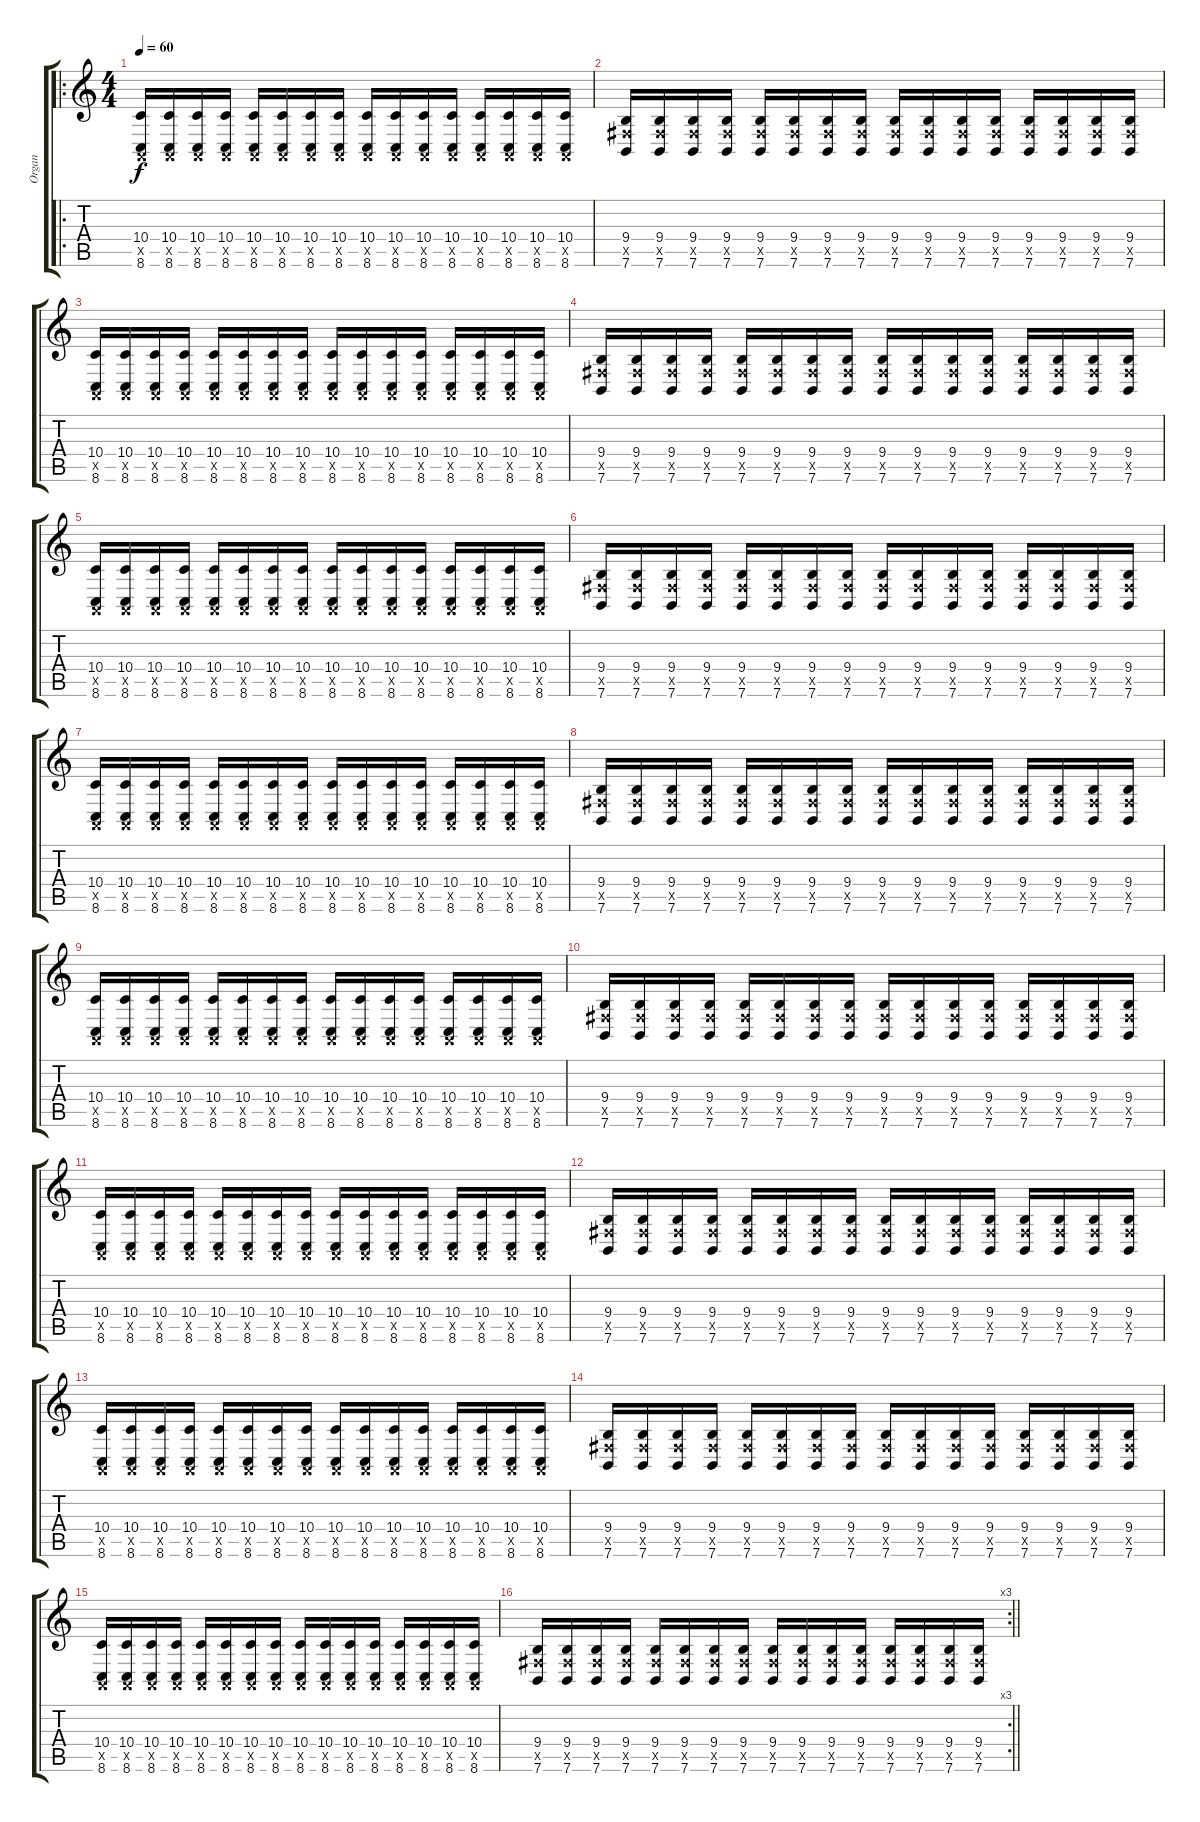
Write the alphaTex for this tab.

\track ("Organ" "Organ") {instrument rockorgan}
\staff {score tabs}
\tuning (E4 B3 G3 D3 A2 E2) {hide}
\ro
\ts (4 4)
\tempo 60
\clef g2
\ks c
(10.4 0.5{x} 8.6).16{dy f} (10.4 0.5{x} 8.6).16 (10.4 0.5{x} 8.6).16 (10.4 0.5{x} 8.6).16 (10.4 0.5{x} 8.6).16 (10.4 0.5{x} 8.6).16 (10.4 0.5{x} 8.6).16 (10.4 0.5{x} 8.6).16 (10.4 0.5{x} 8.6).16 (10.4 0.5{x} 8.6).16 (10.4 0.5{x} 8.6).16 (10.4 0.5{x} 8.6).16 (10.4 0.5{x} 8.6).16 (10.4 0.5{x} 8.6).16 (10.4 0.5{x} 8.6).16 (10.4 0.5{x} 8.6).16 |
(9.4 9.5{x} 7.6).16 (9.4 9.5{x} 7.6).16 (9.4 9.5{x} 7.6).16 (9.4 9.5{x} 7.6).16 (9.4 9.5{x} 7.6).16 (9.4 9.5{x} 7.6).16 (9.4 9.5{x} 7.6).16 (9.4 9.5{x} 7.6).16 (9.4 9.5{x} 7.6).16 (9.4 9.5{x} 7.6).16 (9.4 9.5{x} 7.6).16 (9.4 9.5{x} 7.6).16 (9.4 9.5{x} 7.6).16 (9.4 9.5{x} 7.6).16 (9.4 9.5{x} 7.6).16 (9.4 9.5{x} 7.6).16 |
(10.4 0.5{x} 8.6).16 (10.4 0.5{x} 8.6).16 (10.4 0.5{x} 8.6).16 (10.4 0.5{x} 8.6).16 (10.4 0.5{x} 8.6).16 (10.4 0.5{x} 8.6).16 (10.4 0.5{x} 8.6).16 (10.4 0.5{x} 8.6).16 (10.4 0.5{x} 8.6).16 (10.4 0.5{x} 8.6).16 (10.4 0.5{x} 8.6).16 (10.4 0.5{x} 8.6).16 (10.4 0.5{x} 8.6).16 (10.4 0.5{x} 8.6).16 (10.4 0.5{x} 8.6).16 (10.4 0.5{x} 8.6).16 |
(9.4 9.5{x} 7.6).16 (9.4 9.5{x} 7.6).16 (9.4 9.5{x} 7.6).16 (9.4 9.5{x} 7.6).16 (9.4 9.5{x} 7.6).16 (9.4 9.5{x} 7.6).16 (9.4 9.5{x} 7.6).16 (9.4 9.5{x} 7.6).16 (9.4 9.5{x} 7.6).16 (9.4 9.5{x} 7.6).16 (9.4 9.5{x} 7.6).16 (9.4 9.5{x} 7.6).16 (9.4 9.5{x} 7.6).16 (9.4 9.5{x} 7.6).16 (9.4 9.5{x} 7.6).16 (9.4 9.5{x} 7.6).16 |
(10.4 0.5{x} 8.6).16 (10.4 0.5{x} 8.6).16 (10.4 0.5{x} 8.6).16 (10.4 0.5{x} 8.6).16 (10.4 0.5{x} 8.6).16 (10.4 0.5{x} 8.6).16 (10.4 0.5{x} 8.6).16 (10.4 0.5{x} 8.6).16 (10.4 0.5{x} 8.6).16 (10.4 0.5{x} 8.6).16 (10.4 0.5{x} 8.6).16 (10.4 0.5{x} 8.6).16 (10.4 0.5{x} 8.6).16 (10.4 0.5{x} 8.6).16 (10.4 0.5{x} 8.6).16 (10.4 0.5{x} 8.6).16 |
(9.4 9.5{x} 7.6).16 (9.4 9.5{x} 7.6).16 (9.4 9.5{x} 7.6).16 (9.4 9.5{x} 7.6).16 (9.4 9.5{x} 7.6).16 (9.4 9.5{x} 7.6).16 (9.4 9.5{x} 7.6).16 (9.4 9.5{x} 7.6).16 (9.4 9.5{x} 7.6).16 (9.4 9.5{x} 7.6).16 (9.4 9.5{x} 7.6).16 (9.4 9.5{x} 7.6).16 (9.4 9.5{x} 7.6).16 (9.4 9.5{x} 7.6).16 (9.4 9.5{x} 7.6).16 (9.4 9.5{x} 7.6).16 |
(10.4 0.5{x} 8.6).16 (10.4 0.5{x} 8.6).16 (10.4 0.5{x} 8.6).16 (10.4 0.5{x} 8.6).16 (10.4 0.5{x} 8.6).16 (10.4 0.5{x} 8.6).16 (10.4 0.5{x} 8.6).16 (10.4 0.5{x} 8.6).16 (10.4 0.5{x} 8.6).16 (10.4 0.5{x} 8.6).16 (10.4 0.5{x} 8.6).16 (10.4 0.5{x} 8.6).16 (10.4 0.5{x} 8.6).16 (10.4 0.5{x} 8.6).16 (10.4 0.5{x} 8.6).16 (10.4 0.5{x} 8.6).16 |
(9.4 9.5{x} 7.6).16 (9.4 9.5{x} 7.6).16 (9.4 9.5{x} 7.6).16 (9.4 9.5{x} 7.6).16 (9.4 9.5{x} 7.6).16 (9.4 9.5{x} 7.6).16 (9.4 9.5{x} 7.6).16 (9.4 9.5{x} 7.6).16 (9.4 9.5{x} 7.6).16 (9.4 9.5{x} 7.6).16 (9.4 9.5{x} 7.6).16 (9.4 9.5{x} 7.6).16 (9.4 9.5{x} 7.6).16 (9.4 9.5{x} 7.6).16 (9.4 9.5{x} 7.6).16 (9.4 9.5{x} 7.6).16 |
(10.4 0.5{x} 8.6).16 (10.4 0.5{x} 8.6).16 (10.4 0.5{x} 8.6).16 (10.4 0.5{x} 8.6).16 (10.4 0.5{x} 8.6).16 (10.4 0.5{x} 8.6).16 (10.4 0.5{x} 8.6).16 (10.4 0.5{x} 8.6).16 (10.4 0.5{x} 8.6).16 (10.4 0.5{x} 8.6).16 (10.4 0.5{x} 8.6).16 (10.4 0.5{x} 8.6).16 (10.4 0.5{x} 8.6).16 (10.4 0.5{x} 8.6).16 (10.4 0.5{x} 8.6).16 (10.4 0.5{x} 8.6).16 |
(9.4 9.5{x} 7.6).16 (9.4 9.5{x} 7.6).16 (9.4 9.5{x} 7.6).16 (9.4 9.5{x} 7.6).16 (9.4 9.5{x} 7.6).16 (9.4 9.5{x} 7.6).16 (9.4 9.5{x} 7.6).16 (9.4 9.5{x} 7.6).16 (9.4 9.5{x} 7.6).16 (9.4 9.5{x} 7.6).16 (9.4 9.5{x} 7.6).16 (9.4 9.5{x} 7.6).16 (9.4 9.5{x} 7.6).16 (9.4 9.5{x} 7.6).16 (9.4 9.5{x} 7.6).16 (9.4 9.5{x} 7.6).16 |
(10.4 0.5{x} 8.6).16 (10.4 0.5{x} 8.6).16 (10.4 0.5{x} 8.6).16 (10.4 0.5{x} 8.6).16 (10.4 0.5{x} 8.6).16 (10.4 0.5{x} 8.6).16 (10.4 0.5{x} 8.6).16 (10.4 0.5{x} 8.6).16 (10.4 0.5{x} 8.6).16 (10.4 0.5{x} 8.6).16 (10.4 0.5{x} 8.6).16 (10.4 0.5{x} 8.6).16 (10.4 0.5{x} 8.6).16 (10.4 0.5{x} 8.6).16 (10.4 0.5{x} 8.6).16 (10.4 0.5{x} 8.6).16 |
(9.4 9.5{x} 7.6).16 (9.4 9.5{x} 7.6).16 (9.4 9.5{x} 7.6).16 (9.4 9.5{x} 7.6).16 (9.4 9.5{x} 7.6).16 (9.4 9.5{x} 7.6).16 (9.4 9.5{x} 7.6).16 (9.4 9.5{x} 7.6).16 (9.4 9.5{x} 7.6).16 (9.4 9.5{x} 7.6).16 (9.4 9.5{x} 7.6).16 (9.4 9.5{x} 7.6).16 (9.4 9.5{x} 7.6).16 (9.4 9.5{x} 7.6).16 (9.4 9.5{x} 7.6).16 (9.4 9.5{x} 7.6).16 |
(10.4 0.5{x} 8.6).16 (10.4 0.5{x} 8.6).16 (10.4 0.5{x} 8.6).16 (10.4 0.5{x} 8.6).16 (10.4 0.5{x} 8.6).16 (10.4 0.5{x} 8.6).16 (10.4 0.5{x} 8.6).16 (10.4 0.5{x} 8.6).16 (10.4 0.5{x} 8.6).16 (10.4 0.5{x} 8.6).16 (10.4 0.5{x} 8.6).16 (10.4 0.5{x} 8.6).16 (10.4 0.5{x} 8.6).16 (10.4 0.5{x} 8.6).16 (10.4 0.5{x} 8.6).16 (10.4 0.5{x} 8.6).16 |
(9.4 9.5{x} 7.6).16 (9.4 9.5{x} 7.6).16 (9.4 9.5{x} 7.6).16 (9.4 9.5{x} 7.6).16 (9.4 9.5{x} 7.6).16 (9.4 9.5{x} 7.6).16 (9.4 9.5{x} 7.6).16 (9.4 9.5{x} 7.6).16 (9.4 9.5{x} 7.6).16 (9.4 9.5{x} 7.6).16 (9.4 9.5{x} 7.6).16 (9.4 9.5{x} 7.6).16 (9.4 9.5{x} 7.6).16 (9.4 9.5{x} 7.6).16 (9.4 9.5{x} 7.6).16 (9.4 9.5{x} 7.6).16 |
(10.4 0.5{x} 8.6).16 (10.4 0.5{x} 8.6).16 (10.4 0.5{x} 8.6).16 (10.4 0.5{x} 8.6).16 (10.4 0.5{x} 8.6).16 (10.4 0.5{x} 8.6).16 (10.4 0.5{x} 8.6).16 (10.4 0.5{x} 8.6).16 (10.4 0.5{x} 8.6).16 (10.4 0.5{x} 8.6).16 (10.4 0.5{x} 8.6).16 (10.4 0.5{x} 8.6).16 (10.4 0.5{x} 8.6).16 (10.4 0.5{x} 8.6).16 (10.4 0.5{x} 8.6).16 (10.4 0.5{x} 8.6).16 |
\rc 3
\barLineRight lightlight
(9.4 9.5{x} 7.6).16 (9.4 9.5{x} 7.6).16 (9.4 9.5{x} 7.6).16 (9.4 9.5{x} 7.6).16 (9.4 9.5{x} 7.6).16 (9.4 9.5{x} 7.6).16 (9.4 9.5{x} 7.6).16 (9.4 9.5{x} 7.6).16 (9.4 9.5{x} 7.6).16 (9.4 9.5{x} 7.6).16 (9.4 9.5{x} 7.6).16 (9.4 9.5{x} 7.6).16 (9.4 9.5{x} 7.6).16 (9.4 9.5{x} 7.6).16 (9.4 9.5{x} 7.6).16 (9.4 9.5{x} 7.6).16
